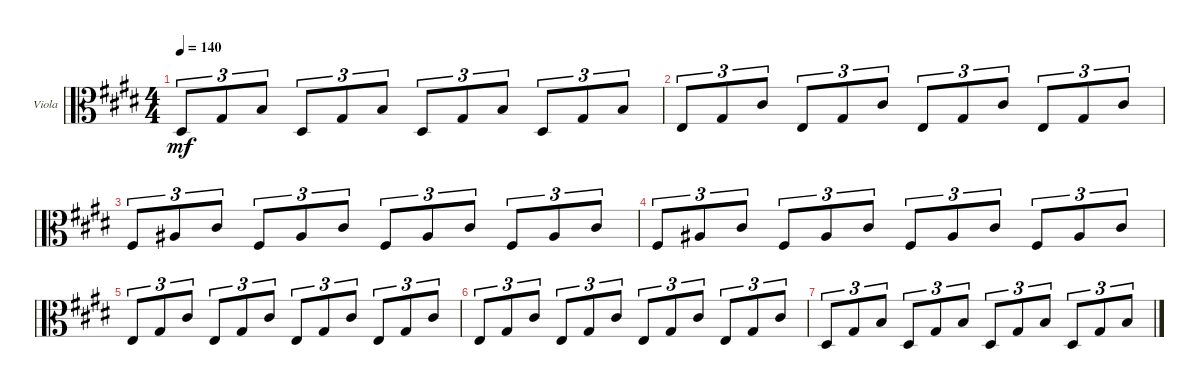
\defaultSystemsLayout 4
\bracketExtendMode groupsimilarinstruments
\firstSystemTrackNameOrientation horizontal
\otherSystemsTrackNameOrientation horizontal
\track ("Viola" "Viola") {instrument viola}
\staff {score}
\tuning (A4 D4 G3 C3)
\ts (4 4)
\tempo 140
\clef c3
\ks c#minor
3.4.8{tu (3 2) dy mf} 8.4.8{tu (3 2)} 4.3.8{tu (3 2)} 3.4.8{tu (3 2)} 8.4.8{tu (3 2)} 4.3.8{tu (3 2)} 3.4.8{tu (3 2)} 8.4.8{tu (3 2)} 4.3.8{tu (3 2)} 3.4.8{tu (3 2)} 8.4.8{tu (3 2)} 4.3.8{tu (3 2)} |
4.4.8{tu (3 2)} 8.4.8{tu (3 2)} 6.3.8{tu (3 2)} 4.4.8{tu (3 2)} 8.4.8{tu (3 2)} 6.3.8{tu (3 2)} 4.4.8{tu (3 2)} 8.4.8{tu (3 2)} 6.3.8{tu (3 2)} 4.4.8{tu (3 2)} 8.4.8{tu (3 2)} 6.3.8{tu (3 2)} |
6.4.8{tu (3 2)} 3.3.8{tu (3 2)} 6.3.8{tu (3 2)} 6.4.8{tu (3 2)} 3.3.8{tu (3 2)} 6.3.8{tu (3 2)} 6.4.8{tu (3 2)} 3.3.8{tu (3 2)} 6.3.8{tu (3 2)} 6.4.8{tu (3 2)} 3.3.8{tu (3 2)} 6.3.8{tu (3 2)} |
6.4.8{tu (3 2)} 3.3.8{tu (3 2)} 6.3.8{tu (3 2)} 6.4.8{tu (3 2)} 3.3.8{tu (3 2)} 6.3.8{tu (3 2)} 6.4.8{tu (3 2)} 3.3.8{tu (3 2)} 6.3.8{tu (3 2)} 6.4.8{tu (3 2)} 3.3.8{tu (3 2)} 6.3.8{tu (3 2)} |
4.4.8{tu (3 2)} 8.4.8{tu (3 2)} 6.3.8{tu (3 2)} 4.4.8{tu (3 2)} 8.4.8{tu (3 2)} 6.3.8{tu (3 2)} 4.4.8{tu (3 2)} 8.4.8{tu (3 2)} 6.3.8{tu (3 2)} 4.4.8{tu (3 2)} 8.4.8{tu (3 2)} 6.3.8{tu (3 2)} |
4.4.8{tu (3 2)} 8.4.8{tu (3 2)} 6.3.8{tu (3 2)} 4.4.8{tu (3 2)} 8.4.8{tu (3 2)} 6.3.8{tu (3 2)} 4.4.8{tu (3 2)} 8.4.8{tu (3 2)} 6.3.8{tu (3 2)} 4.4.8{tu (3 2)} 8.4.8{tu (3 2)} 6.3.8{tu (3 2)} |
3.4.8{tu (3 2)} 8.4.8{tu (3 2)} 4.3.8{tu (3 2)} 3.4.8{tu (3 2)} 8.4.8{tu (3 2)} 4.3.8{tu (3 2)} 3.4.8{tu (3 2)} 8.4.8{tu (3 2)} 4.3.8{tu (3 2)} 3.4.8{tu (3 2)} 8.4.8{tu (3 2)} 4.3.8{tu (3 2)}
